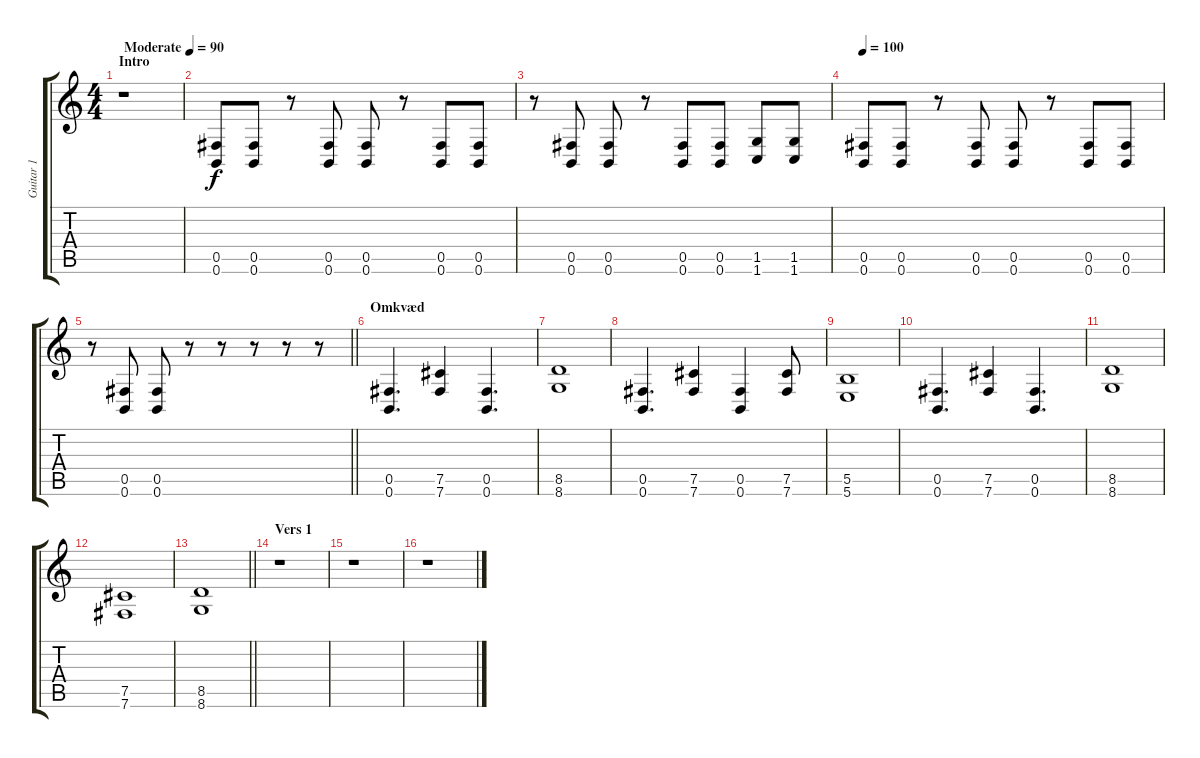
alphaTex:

\track ("Guitar 1" "Guitar 1") {instrument distortionguitar}
\staff {score tabs}
\tuning (Db4 Ab3 E3 B2 Gb2 B1) {hide}
\ts (4 4)
\section ("" "Intro")
\tempo (90 "Moderate")
\clef g2
\ks c
r.1{dy f instrument distortionguitar} |
(0.5 0.6).8 (0.5 0.6).8 r.8 (0.5 0.6).8 (0.5 0.6).8 r.8 (0.5 0.6).8 (0.5 0.6).8 |
r.8 (0.5 0.6).8 (0.5 0.6).8 r.8 (0.5 0.6).8 (0.5 0.6).8 (1.5 1.6).8 (1.5 1.6).8 |
\tempo 100
(0.5 0.6).8 (0.5 0.6).8 r.8 (0.5 0.6).8 (0.5 0.6).8 r.8 (0.5 0.6).8 (0.5 0.6).8 |
\barLineRight lightlight
r.8 (0.5 0.6).8 (0.5 0.6).8 r.8 r.8 r.8 r.8 r.8 |
\section ("" "Omkvæd")
(0.5 0.6).4{d} (7.5 7.6).4 (0.5 0.6).4{d} |
(8.5 8.6).1 |
(0.5 0.6).4{d} (7.5 7.6).4 (0.5 0.6).4 (7.5 7.6).8 |
(5.5 5.6).1 |
(0.5 0.6).4{d} (7.5 7.6).4 (0.5 0.6).4{d} |
(8.5 8.6).1 |
(7.5 7.6).1 |
\barLineRight lightlight
(8.5 8.6).1 |
\section ("" "Vers 1")
r.1 |
r.1 |
r.1
